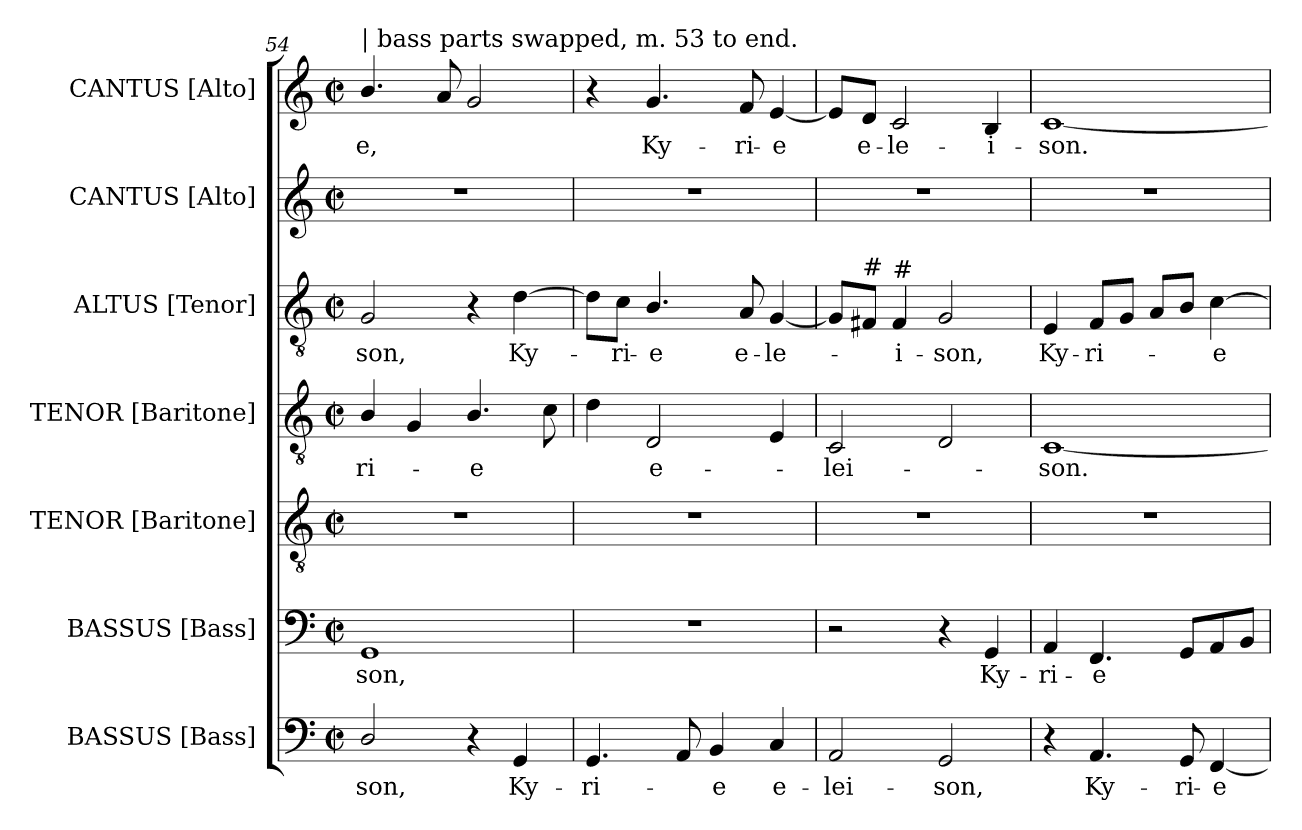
**kern	**text	**kern	**text	**kern	**kern	**text	**kern	**text	**kern	**kern	**text
*part7	*part7	*part6	*part6	*part5	*part4	*part4	*part3	*part3	*part2	*part1	*part1
*staff7	*staff7	*staff6	*staff6	*staff5	*staff4	*staff4	*staff3	*staff3	*staff2	*staff1	*staff1
*I"BASSUS [Bass]	*	*I"BASSUS [Bass]	*	*I"TENOR [Baritone]	*I"TENOR [Baritone]	*	*I"ALTUS [Tenor]	*	*I"CANTUS [Alto]	*I"CANTUS [Alto]	*
*I'B.	*	*I'B.	*	*I'Bar.	*I'Bar.	*	*I'T.	*	*I'A.	*I'A.	*
!!LO:LB:g=z
*clefF4	*	*clefF4	*	*clefGv2	*clefGv2	*	*clefGv2	*	*clefG2	*clefG2	*
*	*	*	*	*ITrd7c12	*ITrd7c12	*	*ITrd7c12	*	*	*	*
*k[]	*	*k[]	*	*k[]	*k[]	*	*k[]	*	*k[]	*k[]	*
*C:	*	*C:	*	*C:	*C:	*	*C:	*	*C:	*C:	*
*M2/2	*	*M2/2	*	*M2/2	*M2/2	*	*M2/2	*	*M2/2	*M2/2	*
*met(c|)	*	*met(c|)	*	*met(c|)	*met(c|)	*	*met(c|)	*	*met(c|)	*met(c|)	*
=54	=54	=54	=54	=54	=54	=54	=54	=54	=54	=54	=54
!	!LO:LY:b:color=#000000	!	!	!	!	!	!	!	!	!	!
!	!	!	!LO:LY:b:color=#000000	!	!	!	!	!	!	!	!
!	!	!	!	!	!	!LO:LY:b:color=#000000	!	!	!	!	!
!	!	!	!	!	!	!	!	!LO:LY:b:color=#000000	!	!	!
!	!	!	!	!	!	!	!	!	!	!LO:TX:a:t=| bass parts swapped, m. 53 to end.	!
!	!	!	!	!	!	!	!	!	!	!	!LO:LY:b:color=#000000
2Di/	-son,	1GGi	-son,	1r	4BBi/	-ri-	2GGi/	-son,	1r	4.bi/	-e,
.	.	.	.	.	4GGi/	.	.	.	.	.	.
.	.	.	.	.	.	.	.	.	.	8ai/	.
!	!	!	!	!	!	!LO:LY:b:color=#000000	!	!	!	!	!
4r	.	.	.	.	4.BBi/	-e	4r	.	.	2gi/	.
!	!LO:LY:b:color=#000000	!	!	!	!	!	!	!	!	!	!
!	!	!	!	!	!	!	!	!LO:LY:b:color=#000000	!	!	!
4GGi/	Ky-	.	.	.	.	.	[>4Di\	Ky-	.	.	.
.	.	.	.	.	8Ci\	.	.	.	.	.	.
=55	=55	=55	=55	=55	=55	=55	=55	=55	=55	=55	=55
!	!LO:LY:b:color=#000000	!	!	!	!	!	!	!	!	!	!
4.GGi/	-ri-	1r	.	1r	4Di\	.	8Di\L]	.	1r	4r	.
!	!	!	!	!	!	!	!	!LO:LY:b:color=#000000	!	!	!
.	.	.	.	.	.	.	8Ci\J	-ri-	.	.	.
!	!	!	!	!	!	!LO:LY:b:color=#000000	!	!	!	!	!
!	!	!	!	!	!	!	!	!LO:LY:b:color=#000000	!	!	!
!	!	!	!	!	!	!	!	!	!	!	!LO:LY:b:color=#000000
.	.	.	.	.	2DDi/	e-	4.BBi/	-e	.	4.gi/	Ky-
8AAi/	.	.	.	.	.	.	.	.	.	.	.
!	!LO:LY:b:color=#000000	!	!	!	!	!	!	!	!	!	!
4BBi/	-e	.	.	.	.	.	.	.	.	.	.
!	!	!	!	!	!	!	!	!LO:LY:b:color=#000000	!	!	!
!	!	!	!	!	!	!	!	!	!	!	!LO:LY:b:color=#000000
.	.	.	.	.	.	.	8AAi/	e-	.	8fi/	-ri-
!	!LO:LY:b:color=#000000	!	!	!	!	!	!	!	!	!	!
!	!	!	!	!	!	!	!	!LO:LY:b:color=#000000	!	!	!
!	!	!	!	!	!	!	!	!	!	!	!LO:LY:b:color=#000000
4Ci/	e-	.	.	.	4EEi/	.	[<4GGi/	-le-	.	[<4ei/	-e
=56	=56	=56	=56	=56	=56	=56	=56	=56	=56	=56	=56
!	!LO:LY:b:color=#000000	!	!	!	!	!	!	!	!	!	!
!	!	!	!	!	!	!LO:LY:b:color=#000000	!	!	!	!	!
2AAi/	-lei-	2r	.	1r	2CCi/	-lei-	8GGi/L]	.	1r	8ei/L]	.
!	!	!	!	!	!	!	!LO:TX:a:t=#	!	!	!	!
!	!	!	!	!	!	!	!	!	!	!	!LO:LY:b:color=#000000
.	.	.	.	.	.	.	8FF#i/J	.	.	8di/J	e-
!	!	!	!	!	!	!	!	!LO:LY:b:color=#000000	!	!	!
!	!	!	!	!	!	!	!LO:TX:a:t=#	!	!	!	!
!	!	!	!	!	!	!	!	!	!	!	!LO:LY:b:color=#000000
.	.	.	.	.	.	.	4FF#i/	-i-	.	2ci/	-le-
!	!LO:LY:b:color=#000000	!	!	!	!	!	!	!	!	!	!
!	!	!	!	!	!	!	!	!LO:LY:b:color=#000000	!	!	!
2GGi/	-son,	4r	.	.	2DDi/	.	2GGi/	-son,	.	.	.
!	!	!	!LO:LY:b:color=#000000	!	!	!	!	!	!	!	!
!	!	!	!	!	!	!	!	!	!	!	!LO:LY:b:color=#000000
.	.	4GGi/	Ky-	.	.	.	.	.	.	4Bi/	-i-
=57	=57	=57	=57	=57	=57	=57	=57	=57	=57	=57	=57
!	!	!	!LO:LY:b:color=#000000	!	!	!	!	!	!	!	!
!	!	!	!	!	!	!LO:LY:b:color=#000000	!	!	!	!	!
!	!	!	!	!	!	!	!	!LO:LY:b:color=#000000	!	!	!
!	!	!	!	!	!	!	!	!	!	!	!LO:LY:b:color=#000000
4r	.	4AAi/	-ri-	1r	[<1CCi	-son.	4EEi/	Ky-	1r	[<1ci	-son.
!	!LO:LY:b:color=#000000	!	!	!	!	!	!	!	!	!	!
!	!	!	!LO:LY:b:color=#000000	!	!	!	!	!	!	!	!
!	!	!	!	!	!	!	!	!LO:LY:b:color=#000000	!	!	!
4.AAi/	Ky-	4.FFi/	-e	.	.	.	8FFi/L	-ri-	.	.	.
.	.	.	.	.	.	.	8GGi/J	.	.	.	.
.	.	.	.	.	.	.	8AAi/L	.	.	.	.
!	!LO:LY:b:color=#000000	!	!	!	!	!	!	!	!	!	!
8GGi/	-ri-	8GGi/L	.	.	.	.	8BBi/J	.	.	.	.
!	!LO:LY:b:color=#000000	!	!	!	!	!	!	!	!	!	!
!	!	!	!	!	!	!	!	!LO:LY:b:color=#000000	!	!	!
[<4FFi/	-e	8AAi/	.	.	.	.	[>4Ci\	-e	.	.	.
.	.	8BBi/J	.	.	.	.	.	.	.	.	.
=	=	=	=	=	=	=	=	=	=	=	=
*-	*-	*-	*-	*-	*-	*-	*-	*-	*-	*-	*-
